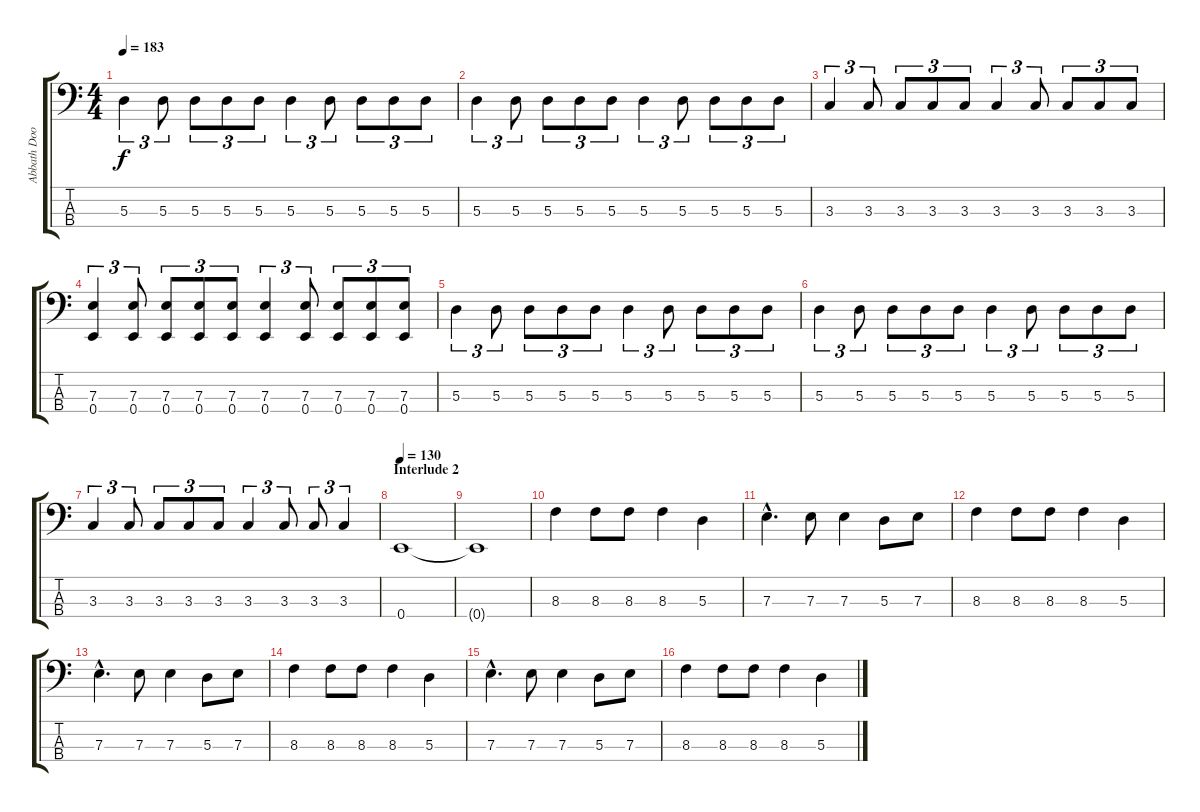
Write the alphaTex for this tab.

\track ("Abbath Doom Occulta" "Abbath Doo") {instrument electricbasspick}
\staff {score tabs}
\tuning (G2 D2 A1 E1) {hide}
\ts (4 4)
\tempo 183
\clef f4
\ks c
5.3.4{tu (3 2) dy f} 5.3.8{tu (3 2)} 5.3.8{tu (3 2)} 5.3.8{tu (3 2)} 5.3.8{tu (3 2)} 5.3.4{tu (3 2)} 5.3.8{tu (3 2)} 5.3.8{tu (3 2)} 5.3.8{tu (3 2)} 5.3.8{tu (3 2)} |
5.3.4{tu (3 2)} 5.3.8{tu (3 2)} 5.3.8{tu (3 2)} 5.3.8{tu (3 2)} 5.3.8{tu (3 2)} 5.3.4{tu (3 2)} 5.3.8{tu (3 2)} 5.3.8{tu (3 2)} 5.3.8{tu (3 2)} 5.3.8{tu (3 2)} |
3.3.4{tu (3 2)} 3.3.8{tu (3 2)} 3.3.8{tu (3 2)} 3.3.8{tu (3 2)} 3.3.8{tu (3 2)} 3.3.4{tu (3 2)} 3.3.8{tu (3 2)} 3.3.8{tu (3 2)} 3.3.8{tu (3 2)} 3.3.8{tu (3 2)} |
(7.3 0.4).4{tu (3 2)} (7.3 0.4).8{tu (3 2)} (7.3 0.4).8{tu (3 2)} (7.3 0.4).8{tu (3 2)} (7.3 0.4).8{tu (3 2)} (7.3 0.4).4{tu (3 2)} (7.3 0.4).8{tu (3 2)} (7.3 0.4).8{tu (3 2)} (7.3 0.4).8{tu (3 2)} (7.3 0.4).8{tu (3 2)} |
5.3.4{tu (3 2)} 5.3.8{tu (3 2)} 5.3.8{tu (3 2)} 5.3.8{tu (3 2)} 5.3.8{tu (3 2)} 5.3.4{tu (3 2)} 5.3.8{tu (3 2)} 5.3.8{tu (3 2)} 5.3.8{tu (3 2)} 5.3.8{tu (3 2)} |
5.3.4{tu (3 2)} 5.3.8{tu (3 2)} 5.3.8{tu (3 2)} 5.3.8{tu (3 2)} 5.3.8{tu (3 2)} 5.3.4{tu (3 2)} 5.3.8{tu (3 2)} 5.3.8{tu (3 2)} 5.3.8{tu (3 2)} 5.3.8{tu (3 2)} |
3.3.4{tu (3 2)} 3.3.8{tu (3 2)} 3.3.8{tu (3 2)} 3.3.8{tu (3 2)} 3.3.8{tu (3 2)} 3.3.4{tu (3 2)} 3.3.8{tu (3 2)} 3.3.8{tu (3 2)} 3.3.4{tu (3 2)} |
\section ("" "Interlude 2")
\tempo 130
0.4.1 |
0.4{t}.1 |
8.3.4 8.3.8 8.3.8 8.3.4 5.3.4 |
7.3{hac}.4{d} 7.3.8 7.3.4 5.3.8 7.3.8 |
8.3.4 8.3.8 8.3.8 8.3.4 5.3.4 |
7.3{hac}.4{d} 7.3.8 7.3.4 5.3.8 7.3.8 |
8.3.4 8.3.8 8.3.8 8.3.4 5.3.4 |
7.3{hac}.4{d} 7.3.8 7.3.4 5.3.8 7.3.8 |
8.3.4 8.3.8 8.3.8 8.3.4 5.3.4
